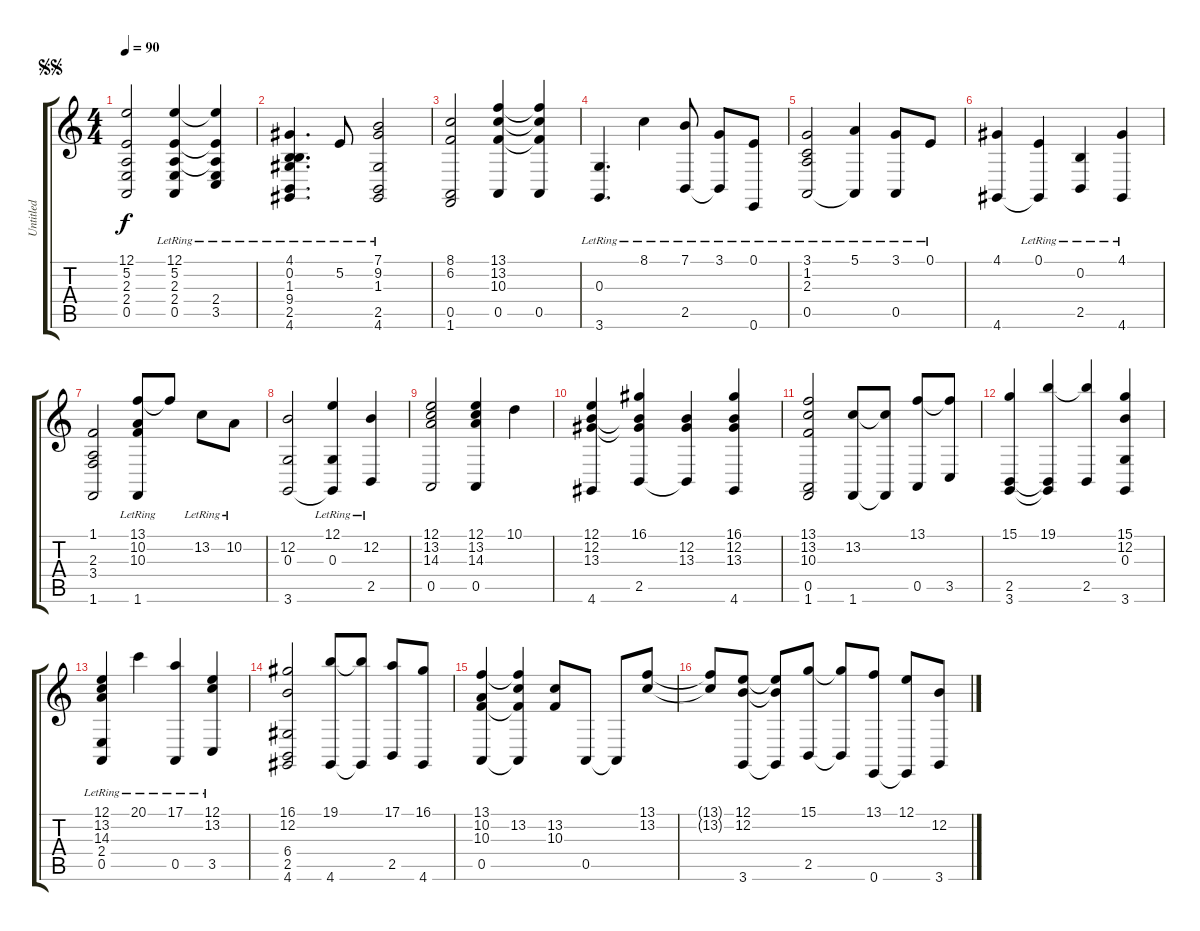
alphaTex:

\track ("Untitled" "Untitled") {instrument acousticgrandpiano}
\staff {score tabs}
\tuning (E4 B3 G3 D3 A2 E2) {hide}
\ts (4 4)
\jump segnosegno
\tempo 90
\clef g2
\ks c
(12.1 5.2 2.3 2.4 0.5).2{dy f} (12.1{lr} 5.2{lr} 2.3{lr} 2.4{lr} 0.5{lr}).4 (12.1{t} 5.2{t} 2.3{t} 2.4{lr} 3.5{lr}).4 |
(4.1{lr} 0.2{lr} 1.3{lr} 9.4{lr} 2.5{lr} 4.6{lr}).4{d} 5.2{lr}.8 (7.1{lr} 9.2{lr} 1.3{lr} 2.5{lr} 4.6{lr}).2 |
(8.1 6.2 0.5 1.6).2 (13.1 13.2 10.3 0.5).4 (13.1{t} 13.2{t} 10.3{t} 0.5).4 |
(0.3{lr} 3.6{lr}).4{d} 8.1{lr}.4 (7.1{lr} 2.5{lr}).8 (3.1{lr} 2.5{t}).8 (0.1{lr} 0.6{lr}).8 |
(3.1{lr} 1.2{lr} 2.3{lr} 0.5{lr}).2 (5.1{lr} 0.5{t}).4 (3.1{lr} 0.5{lr}).8 0.1{lr}.8 |
(4.1 4.6).4 (0.1{lr} 4.6{t}).4 (0.2{lr} 2.5{lr}).4 (4.1{lr} 4.6{lr}).4 |
(1.1 2.3 3.4 1.6).2 (13.1{lr} 10.2{lr} 10.3{lr} 1.6{lr}).8 13.1{t}.8 13.2{lr}.8 10.2{lr}.8 |
(12.2 0.3 3.6).2 (12.1{lr} 0.3{lr} 3.6{t}).4 (12.2{lr} 2.5{lr}).4 |
(12.1 13.2 14.3 0.5).2 (12.1 13.2 14.3 0.5).4 10.1.4 |
(12.1 12.2 13.3 4.6).4 (16.1 12.2{t} 13.3{t} 2.5).4 (12.2 13.3 2.5{t}).4 (16.1 12.2 13.3 4.6).4 |
(13.1 13.2 10.3 0.5 1.6).2 (13.2 1.6).8 (13.2{t} 1.6{t}).8 (13.1 0.5).8 (13.1{t} 3.5).8 |
(15.1 2.5 3.6).4 (19.1 2.5{t} 3.6{t}).4 (19.1{t} 2.5).4 (15.1 12.2 0.3 3.6).4 |
(12.1{lr} 13.2{lr} 14.3{lr} 2.4{lr} 0.5{lr}).4 20.1{lr}.4 (17.1{lr} 0.5{lr}).4 (12.1{lr} 13.2{lr} 3.5{lr}).4 |
(16.1 12.2 6.4 2.5 4.6).2 (19.1 4.6).8 (19.1{t} 4.6{t}).8 (17.1 2.5).8 (16.1 4.6).8 |
(13.1 10.2 10.3 0.5).4 (13.1{t} 13.2 10.3{t} 0.5{t}).4 (13.2 10.3).8 0.5.8 0.5{t}.8 (13.1 13.2).8 |
(13.1{t} 13.2{t}).8 (12.1 12.2 3.6).8 (12.1{t} 12.2{t} 3.6{t}).8 (15.1 2.5).8 (15.1{t} 2.5{t}).8 (13.1 0.6).8 (12.1 0.6{t}).8 (12.2 3.6).8
